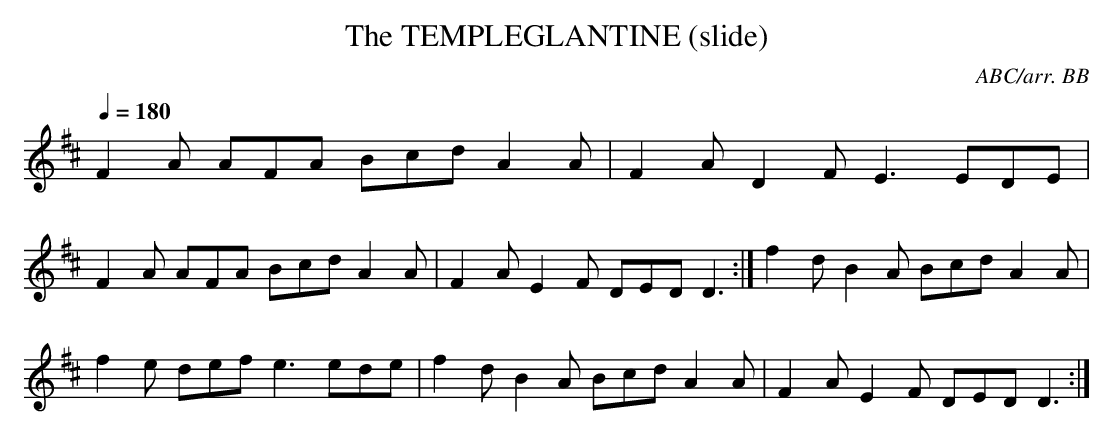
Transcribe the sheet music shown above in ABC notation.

X:1
T:TEMPLEGLANTINE (slide), The\
C:ABC/arr. BB\
M:12/8\
Q:1/4=180\
L:1/8\
K:D\
F2A AFA Bcd A2A|F2A D2F E3 EDE|\
F2 A AFA Bcd A2 A|F2 A E2 F DED D3 :|\
f2 d B2 A Bcd A2 A|f2 e def e3 ede |\
f2 d B2 A Bcd A2 A|F2 A E2 F DED D3 :|\
\
\
